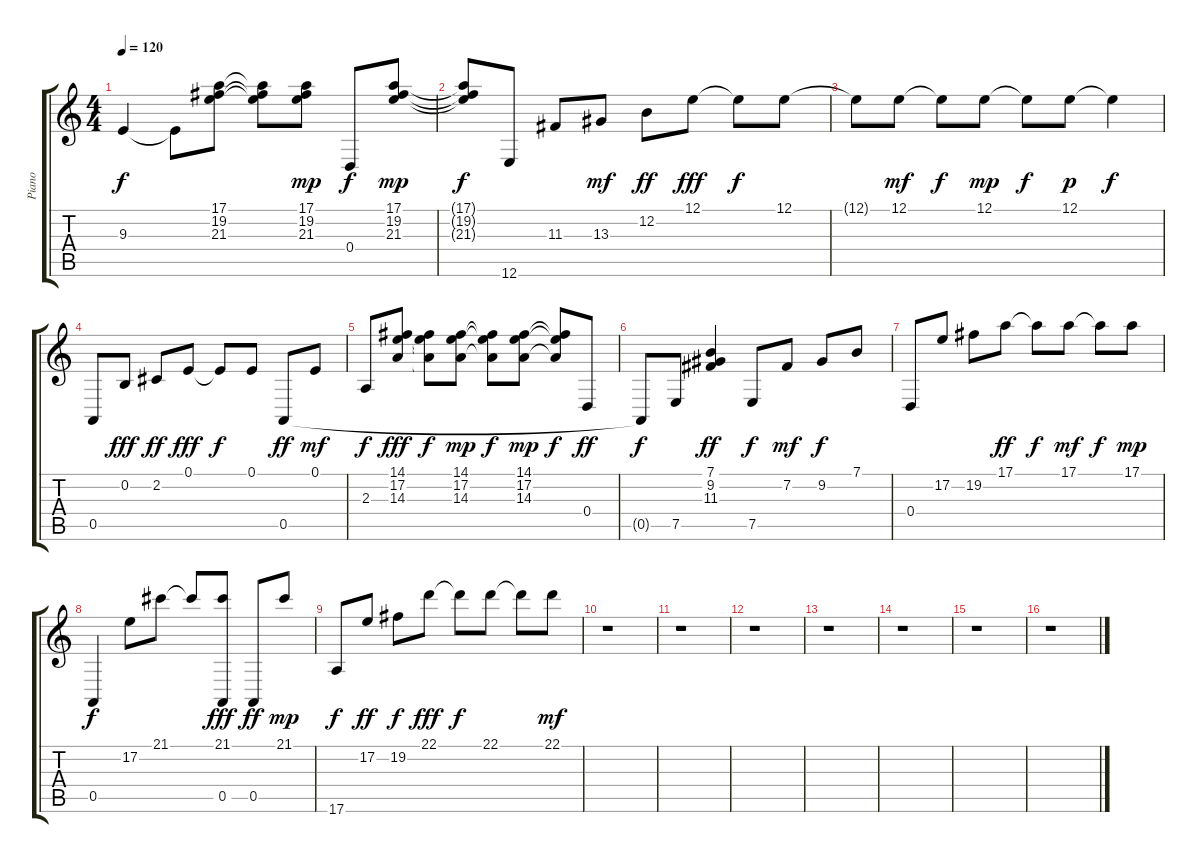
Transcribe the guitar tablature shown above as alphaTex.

\track ("Piano" "Piano") {instrument acousticgrandpiano}
\staff {score tabs}
\tuning (E4 B3 G3 D3 A2 E2) {hide}
\ts (4 4)
\tempo 120
\clef g2
\ks c
9.3.4{dy f} 9.3{t}.8 (17.1 19.2 21.3).8 (17.1{t} 19.2{t} 21.3{t}).8 (17.1 19.2 21.3).8{dy mp} 0.4.8{dy f} (17.1 19.2 21.3).8{dy mp} |
(17.1{t} 19.2{t} 21.3{t}).8{dy f} 12.6.8 11.3.8 13.3.8{dy mf} 12.2.8{dy ff} 12.1.8{dy fff} 12.1{t}.8{dy f} 12.1.8 |
12.1{t}.8 12.1.8{dy mf} 12.1{t}.8{dy f} 12.1.8{dy mp} 12.1{t}.8{dy f} 12.1.8{dy p} 12.1{t}.4{dy f} |
0.5.8 0.2.8{dy fff} 2.2.8{dy ff} 0.1.8{dy fff} 0.1{t}.8{dy f} 0.1.8 0.5.8{dy ff} 0.1.8{dy mf} |
2.3.8{dy f} (14.1 17.2 14.3).8{dy fff} (14.1{t} 17.2{t} 14.3{t}).8{dy f} (14.1 17.2 14.3).8{dy mp} (14.1{t} 17.2{t} 14.3{t}).8{dy f} (14.1 17.2 14.3).8{dy mp} (14.1{t} 17.2{t} 14.3{t}).8{dy f} 0.4.8{dy ff} |
0.5{t}.8{dy f} 7.5.8 (7.1 9.2 11.3).4{dy ff} 7.5.8{dy f} 7.2.8{dy mf} 9.2.8{dy f} 7.1.8 |
0.4.8 17.2.8 19.2.8 17.1.8{dy ff} 17.1{t}.8{dy f} 17.1.8{dy mf} 17.1{t}.8{dy f} 17.1.8{dy mp} |
0.5.4{dy f} 17.2.8 21.1.8 21.1{t}.8 (21.1 0.5).8{dy fff} 0.5.8{dy ff} 21.1.8{dy mp} |
17.6.8{dy f} 17.2.8{dy ff} 19.2.8{dy f} 22.1.8{dy fff} 22.1{t}.8{dy f} 22.1.8 22.1{t}.8 22.1.8{dy mf} |
r.1 |
r.1 |
r.1 |
r.1 |
r.1 |
r.1 |
r.1
